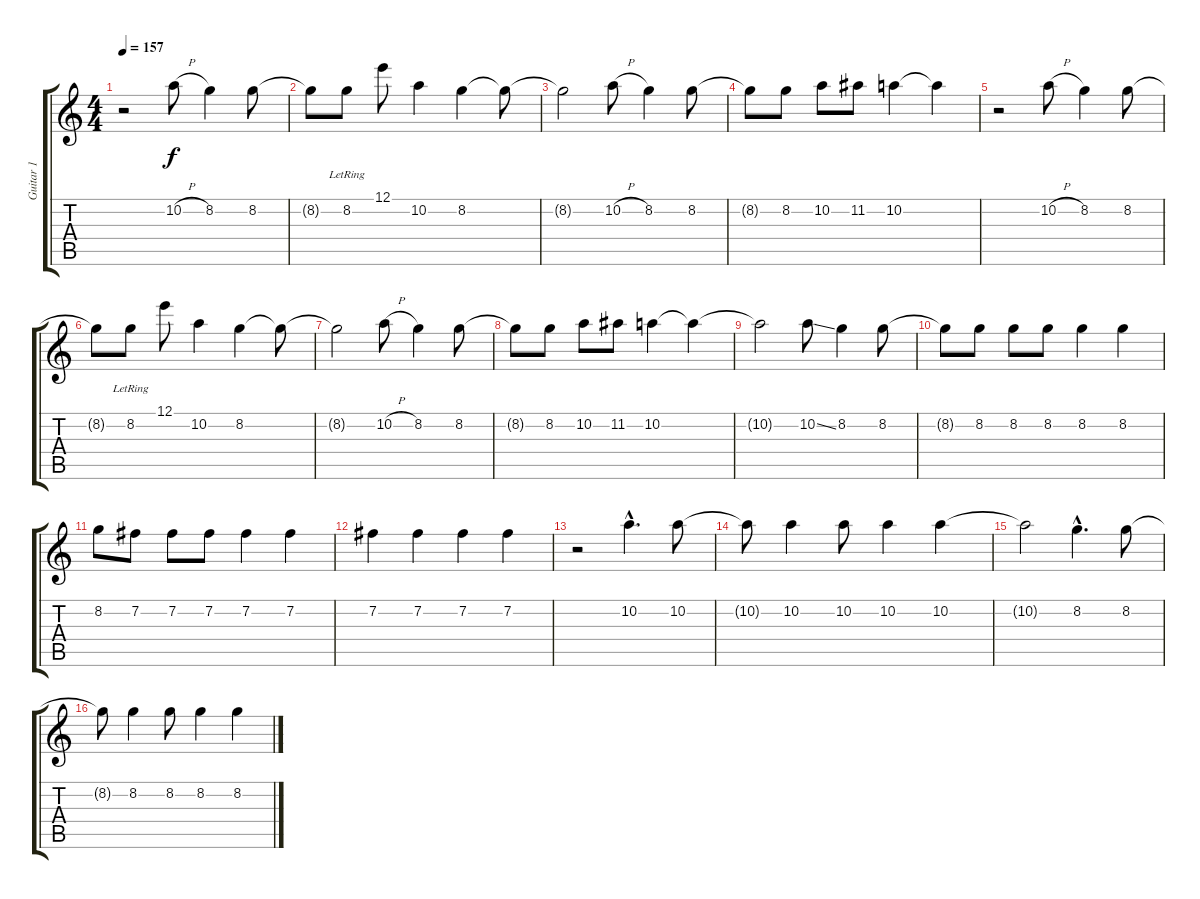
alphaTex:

\track ("Guitar 1" "Guitar 1") {instrument electricguitarclean}
\staff {score tabs}
\tuning (E4 B3 G3 D3 A2 E2) {hide}
\ts (4 4)
\tempo 157
\clef g2
\ks c
r.2{dy f volume 16 instrument electricguitarclean} 10.2{h}.8 8.2.4 8.2.8 |
8.2{t}.8 8.2{lr}.8 12.1.8 10.2.4 8.2.4 8.2{t}.8 |
8.2{t}.2 10.2{h}.8 8.2.4 8.2.8 |
8.2{t}.8 8.2.8 10.2.8 11.2.8 10.2.4 10.2{t}.4 |
r.2{volume 16 instrument electricguitarclean} 10.2{h}.8 8.2.4 8.2.8 |
8.2{t}.8 8.2{lr}.8 12.1.8 10.2.4 8.2.4 8.2{t}.8 |
8.2{t}.2 10.2{h}.8 8.2.4 8.2.8 |
8.2{t}.8 8.2.8 10.2.8 11.2.8 10.2.4 10.2{t}.4 |
10.2{t}.2 10.2{ss}.8{volume 12 instrument overdrivenguitar} 8.2.4 8.2.8 |
8.2{t}.8 8.2.8 8.2.8 8.2.8 8.2.4 8.2.4 |
8.2.8 7.2.8 7.2.8 7.2.8 7.2.4 7.2.4 |
7.2.4 7.2.4 7.2.4 7.2.4 |
r.2{volume 12 instrument electricguitarjazz} 10.2{hac}.4{d} 10.2.8 |
10.2{t}.8 10.2.4 10.2.8 10.2.4 10.2.4 |
10.2{t}.2 8.2{hac}.4{d} 8.2.8 |
8.2{t}.8 8.2.4 8.2.8 8.2.4 8.2.4
